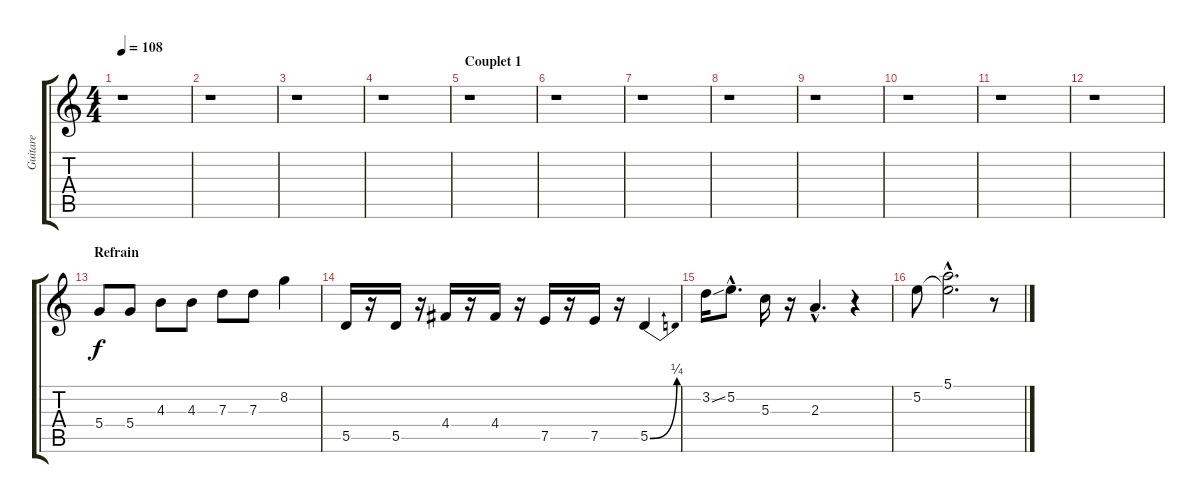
\track ("Guitare" "Guitare") {instrument overdrivenguitar}
\staff {score tabs}
\tuning (E4 B3 G3 D3 A2 E2) {hide}
\ts (4 4)
\tempo 108
\clef g2
\ks c
r.1{dy f instrument overdrivenguitar} |
r.1 |
r.1 |
r.1 |
\section ("" "Couplet 1")
r.1 |
r.1 |
r.1 |
r.1 |
r.1 |
r.1 |
r.1 |
r.1 |
\section ("" "Refrain")
5.4.8 5.4.8 4.3.8 4.3.8 7.3.8 7.3.8 8.2.4 |
5.5.16 r.16 5.5.16 r.16 4.4.16 r.16 4.4.16 r.16 7.5.16 r.16 7.5.16 r.16 5.5{be (bend 0 0 60 1)}.4 |
3.2{ss}.16 5.2{hac}.8{d} 5.3.16 r.16 2.3{hac}.4{d} r.4 |
5.2.8 (5.1{hac} 5.2{hac t}).2{d} r.8
